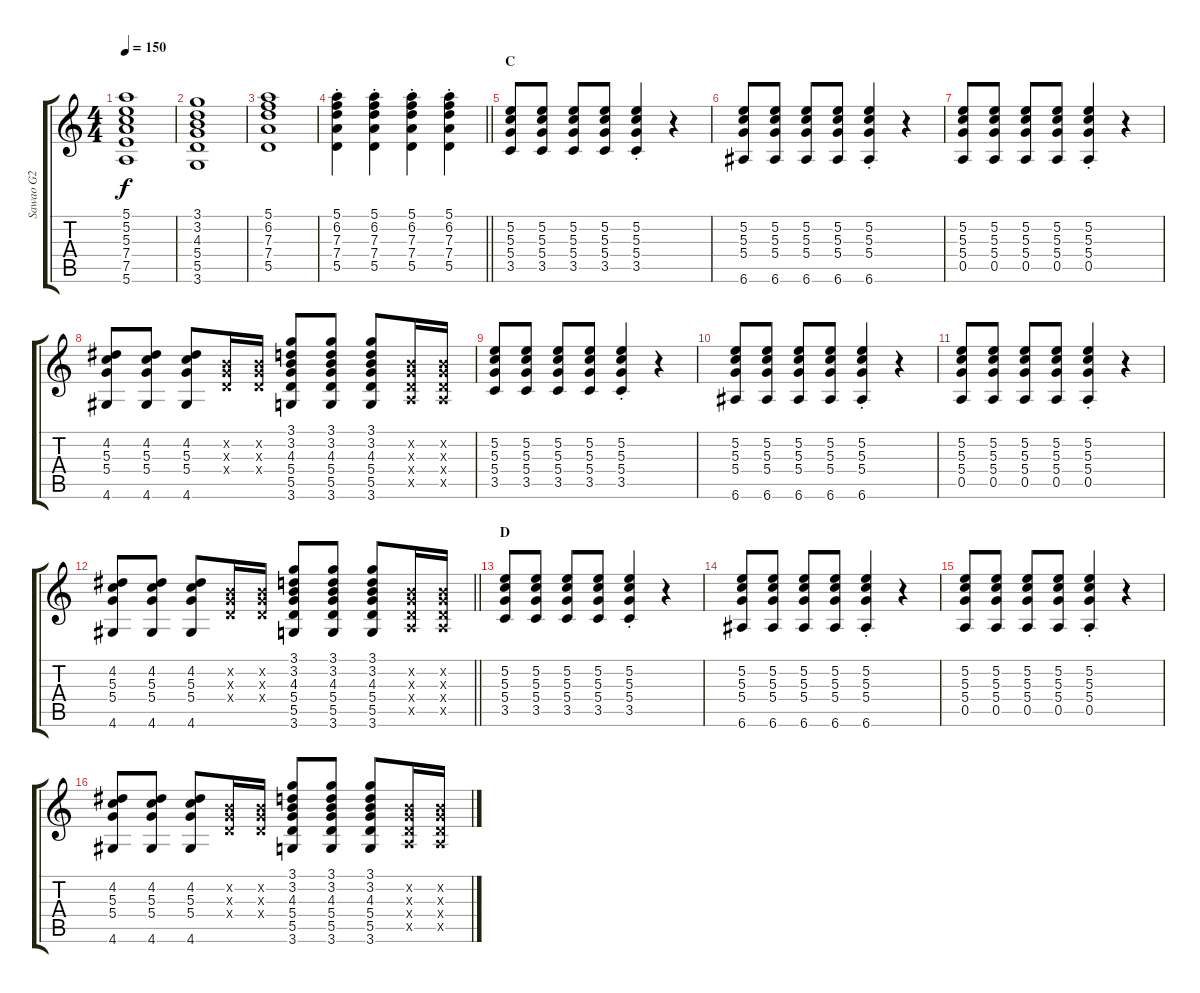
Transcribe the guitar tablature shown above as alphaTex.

\track ("Sawao G2" "Sawao G2") {instrument overdrivenguitar}
\staff {score tabs}
\tuning (E4 B3 G3 D3 A2 E2) {hide}
\ts (4 4)
\tempo 150
\clef g2
\ks c
(5.1 5.2 5.3 7.4 7.5 5.6).1{dy f} |
(3.1 3.2 4.3 5.4 5.5 3.6).1 |
(5.1 6.2 7.3 7.4 5.5).1 |
\barLineRight lightlight
(5.1{st} 6.2{st} 7.3{st} 7.4{st} 5.5{st}).4 (5.1{st} 6.2{st} 7.3{st} 7.4{st} 5.5{st}).4 (5.1{st} 6.2{st} 7.3{st} 7.4{st} 5.5{st}).4 (5.1{st} 6.2{st} 7.3{st} 7.4{st} 5.5{st}).4 |
\section ("" "C")
(5.2 5.3 5.4 3.5).8 (5.2 5.3 5.4 3.5).8 (5.2 5.3 5.4 3.5).8 (5.2 5.3 5.4 3.5).8 (5.2{st} 5.3{st} 5.4{st} 3.5{st}).4 r.4 |
(5.2 5.3 5.4 6.6).8 (5.2 5.3 5.4 6.6).8 (5.2 5.3 5.4 6.6).8 (5.2 5.3 5.4 6.6).8 (5.2{st} 5.3{st} 5.4{st} 6.6{st}).4 r.4 |
(5.2 5.3 5.4 0.5).8 (5.2 5.3 5.4 0.5).8 (5.2 5.3 5.4 0.5).8 (5.2 5.3 5.4 0.5).8 (5.2{st} 5.3{st} 5.4{st} 0.5{st}).4 r.4 |
(4.2 5.3 5.4 4.6).8 (4.2 5.3 5.4 4.6).8 (4.2 5.3 5.4 4.6).8 (0.2{x} 0.3{x} 0.4{x}).16 (0.2{x} 0.3{x} 0.4{x}).16 (3.1 3.2 4.3 5.4 5.5 3.6).8 (3.1 3.2 4.3 5.4 5.5 3.6).8 (3.1 3.2 4.3 5.4 5.5 3.6).8 (0.2{x} 0.3{x} 0.4{x} 0.5{x}).16 (0.2{x} 0.3{x} 0.4{x} 0.5{x}).16 |
(5.2 5.3 5.4 3.5).8 (5.2 5.3 5.4 3.5).8 (5.2 5.3 5.4 3.5).8 (5.2 5.3 5.4 3.5).8 (5.2{st} 5.3{st} 5.4{st} 3.5{st}).4 r.4 |
(5.2 5.3 5.4 6.6).8 (5.2 5.3 5.4 6.6).8 (5.2 5.3 5.4 6.6).8 (5.2 5.3 5.4 6.6).8 (5.2{st} 5.3{st} 5.4{st} 6.6{st}).4 r.4 |
(5.2 5.3 5.4 0.5).8 (5.2 5.3 5.4 0.5).8 (5.2 5.3 5.4 0.5).8 (5.2 5.3 5.4 0.5).8 (5.2{st} 5.3{st} 5.4{st} 0.5{st}).4 r.4 |
\barLineRight lightlight
(4.2 5.3 5.4 4.6).8 (4.2 5.3 5.4 4.6).8 (4.2 5.3 5.4 4.6).8 (0.2{x} 0.3{x} 0.4{x}).16 (0.2{x} 0.3{x} 0.4{x}).16 (3.1 3.2 4.3 5.4 5.5 3.6).8 (3.1 3.2 4.3 5.4 5.5 3.6).8 (3.1 3.2 4.3 5.4 5.5 3.6).8 (0.2{x} 0.3{x} 0.4{x} 0.5{x}).16 (0.2{x} 0.3{x} 0.4{x} 0.5{x}).16 |
\section ("" "D")
(5.2 5.3 5.4 3.5).8 (5.2 5.3 5.4 3.5).8 (5.2 5.3 5.4 3.5).8 (5.2 5.3 5.4 3.5).8 (5.2{st} 5.3{st} 5.4{st} 3.5{st}).4 r.4 |
(5.2 5.3 5.4 6.6).8 (5.2 5.3 5.4 6.6).8 (5.2 5.3 5.4 6.6).8 (5.2 5.3 5.4 6.6).8 (5.2{st} 5.3{st} 5.4{st} 6.6{st}).4 r.4 |
(5.2 5.3 5.4 0.5).8 (5.2 5.3 5.4 0.5).8 (5.2 5.3 5.4 0.5).8 (5.2 5.3 5.4 0.5).8 (5.2{st} 5.3{st} 5.4{st} 0.5{st}).4 r.4 |
(4.2 5.3 5.4 4.6).8 (4.2 5.3 5.4 4.6).8 (4.2 5.3 5.4 4.6).8 (0.2{x} 0.3{x} 0.4{x}).16 (0.2{x} 0.3{x} 0.4{x}).16 (3.1 3.2 4.3 5.4 5.5 3.6).8 (3.1 3.2 4.3 5.4 5.5 3.6).8 (3.1 3.2 4.3 5.4 5.5 3.6).8 (0.2{x} 0.3{x} 0.4{x} 0.5{x}).16 (0.2{x} 0.3{x} 0.4{x} 0.5{x}).16
